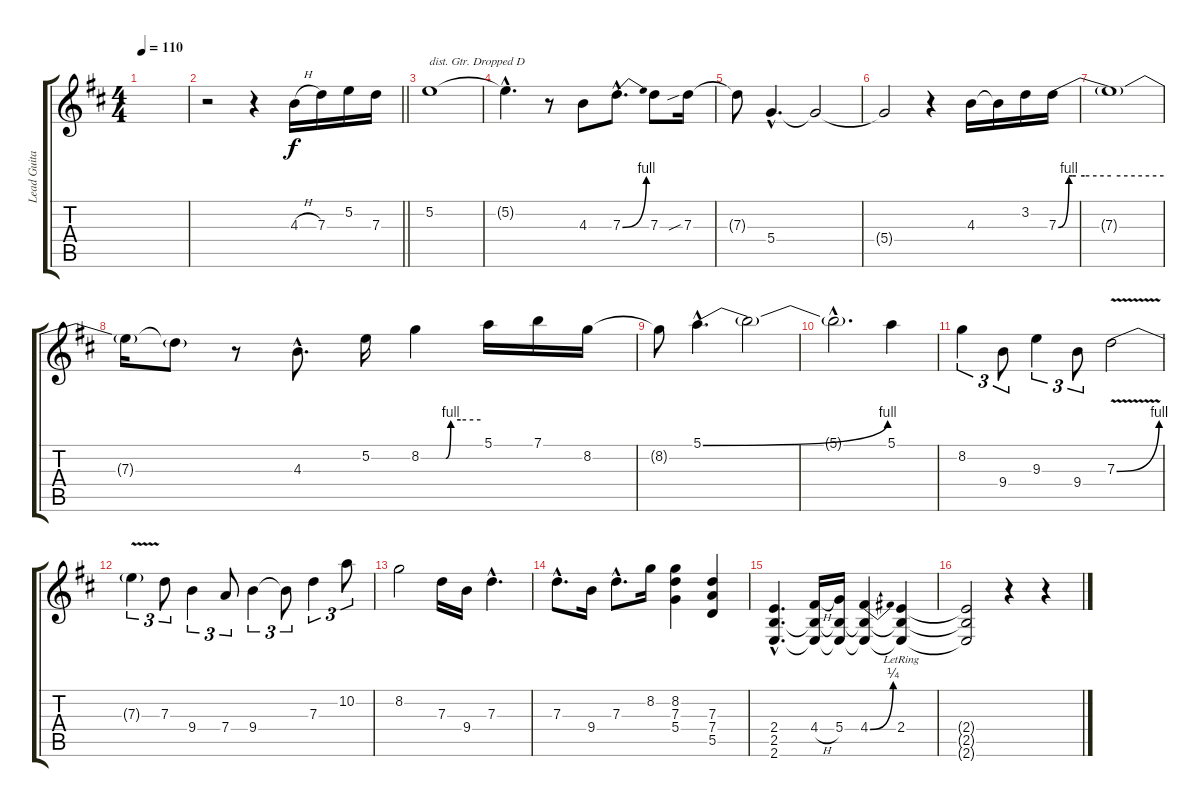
\track ("Lead Guitar" "Lead Guita") {instrument distortionguitar}
\staff {score tabs}
\tuning (E4 B3 G3 D3 A2 D2) {hide}
\ts (4 4)
\tempo 110
\clef g2
\ks d
|
\barLineRight lightlight
r.2 r.4 4.3{h}.16 7.3.16 5.2.16 7.3.16 |
5.2.1{txt "dist. Gtr. Dropped D"} |
5.2{hac t}.4{d} r.8 4.3.8 7.3{be (bend 0 0 60 4) hac}.8{d} 7.3.8 7.3{sib}.16 |
7.3{t}.8 5.4{hac}.4{d} 5.4{t}.2 |
5.4{t}.2 r.4 4.3.16 4.3{t}.16 3.2.16 7.3{be (custom 0 0 6 4 8 4 10 4 15 4 30 4 60 4)}.16 |
7.3{t}.1 |
7.3{t}.16 7.3{t}.8 r.8 4.3{hac}.8{d} 5.2.16 8.2{be (custom 0 0 25 0 30 4 40 4 60 4)}.4 5.1.16 7.1.16 8.2.16 |
8.2{t}.8 5.1{be (bend 0 0 60 4) hac}.4{d} 5.1{t}.2 |
5.1{hac t}.2{d} 5.1.4 |
8.2.4{tu (3 2)} 9.4.8{tu (3 2)} 9.3.4{tu (3 2)} 9.4.8{tu (3 2)} 7.3{be (bend 0 0 60 4) v}.2 |
7.3{t}.4{tu (3 2)} 7.3.8{tu (3 2)} 9.4.4{tu (3 2)} 7.4.8{tu (3 2)} 9.4.4{tu (3 2)} 9.4{t}.8{tu (3 2)} 7.3.4{tu (3 2)} 10.2.8{tu (3 2)} |
8.2.2 7.3.16 9.4.16 7.3{hac}.4{d} |
7.3{hac}.8{d} 9.4.16 7.3{hac}.8{d} 8.2.16 (8.2 7.3 5.4).4 (7.3 7.4 5.5).4 |
(2.4{hac} 2.5{hac} 2.6{hac}).4{d} (4.4{h} 2.5{t} 2.6{t}).16 (5.4 2.5{t} 2.6{t}).16 (4.4{be (bend 0 0 60 1)} 2.5{t} 2.6{t}).4 (2.4{lr} 2.5{t} 2.6{t}).4 |
(2.4{t} 2.5{t} 2.6{t}).2 r.4 r.4
